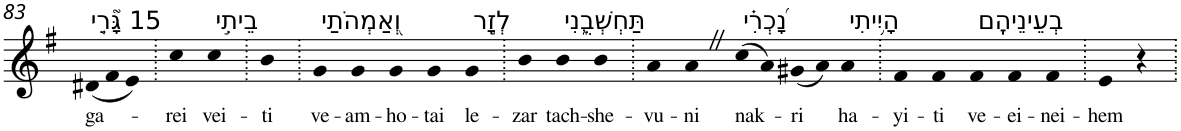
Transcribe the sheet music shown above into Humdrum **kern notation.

**kern	**text
*part1	*part1
*staff1	*staff1
*I"Piano	*
*I'Pno	*
!!LO:PB:g=z
*clefG2	*
*k[f#]	*
*G:	*
=83	=83
!LO:TX:a:t=15 גָּ֘רֵ֤י	!
!	!LO:LY:b
(12d#X	ga-
12f#	.
12e)	.
=84.	=84.
!	!LO:LY:b
4cc	-rei
!LO:TX:a:t=בֵיתִ֣י	!
!	!LO:LY:b
4cc	vei-
=85.	=85.
!	!LO:LY:b
4b	-ti
=86.	=86.
!LO:TX:a:t=וְ֭אַמְהֹתַי	!
!	!LO:LY:b
4g	ve-
!	!LO:LY:b
4g	-am-
!	!LO:LY:b
4g	-ho-
!	!LO:LY:b
4g	-tai
!LO:TX:a:t=לְזָ֣ר	!
!	!LO:LY:b
4g	le-
=87.	=87.
!	!LO:LY:b
4b	-zar
!LO:TX:a:t=תַּחְשְׁבֻ֑נִי	!
!	!LO:LY:b
4b	tach-
!	!LO:LY:b
4b	-she-
=88.	=88.
!	!LO:LY:b
4a	-vu-
!	!LO:LY:b
4aZ	-ni
!LO:TX:a:t=נָ֝כְרִ֗י	!
!	!LO:LY:b
(8cc	nak-
8a)	.
!	!LO:LY:b
(8g#X	-ri
8a)	.
!LO:TX:a:t=הָיִ֥יתִי	!
!	!LO:LY:b
4a	ha-
=89.	=89.
!	!LO:LY:b
4f#	-yi-
!	!LO:LY:b
4f#	-ti
!LO:TX:a:t=בְעֵינֵיהֶֽם	!
!	!LO:LY:b
4f#	ve-
!	!LO:LY:b
4f#	-ei-
!	!LO:LY:b
4f#	-nei-
=90.	=90.
!	!LO:LY:b
4e	-hem
4r	.
=.	=.
*-	*-
